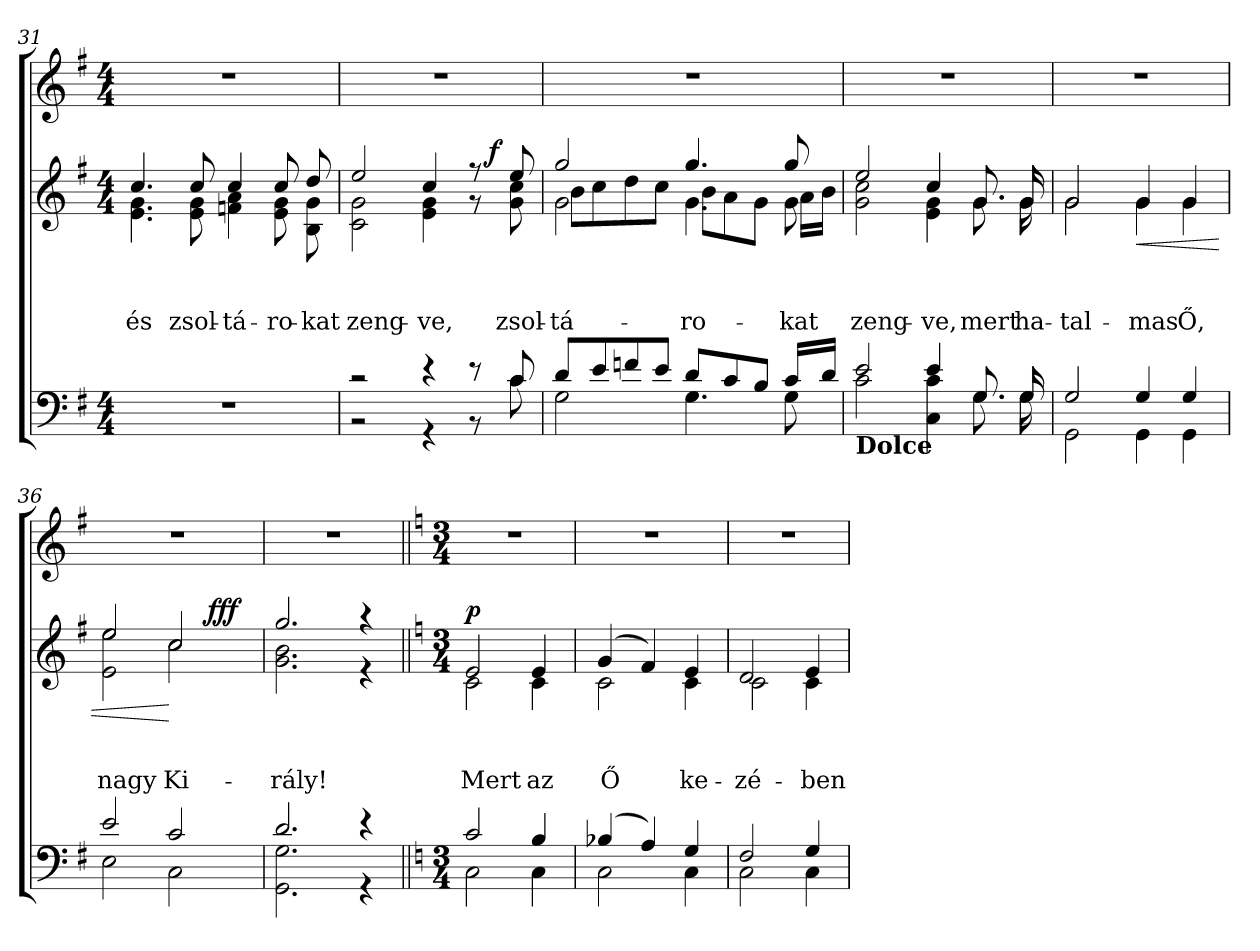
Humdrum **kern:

**kern	**kern	**text	**text	**text	**dynam	**kern
*part3	*part2	*part2	*part2	*part2	*part2	*part1
*staff3	*staff2	*staff2	*staff2	*staff2	*staff2	*staff1
*clefF4	*clefG2	*	*	*	*	*clefG2
*k[f#]	*k[f#]	*	*	*	*	*k[f#]
*e:	*e:	*	*	*	*	*e:
*M4/4	*M4/4	*	*	*	*	*M4/4
=31	=31	=31	=31	=31	=31	=31
*	*^	*	*	*	*	*
!	!	!	!	!	!LO:LY:b	!	!
1r	4.cc/	4.e\ 4.g\	.	.	és	.	1r
!	!	!	!	!	!LO:LY:b	!	!
.	8cc/	8e\ 8g\	.	.	zsol-	.	.
!	!	!	!	!	!LO:LY:b	!	!
.	4cc/	4fn\ 4a\	.	.	-tá-	.	.
!	!	!	!	!	!LO:LY:b	!	!
.	8cc/	8e\ 8g\	.	.	-ro-	.	.
!	!	!	!	!	!LO:LY:b	!	!
.	8dd/	8B\ 8g\	.	.	-kat	.	.
=32	=32	=32	=32	=32	=32	=32	=32
*^	*	*	*	*	*	*	*
!	!	!	!	!	!	!LO:LY:b	!	!
*	*	*	*^	*	*	*	*	*
2r	2r	2ee/	2c\ 2g\	2ryy	.	.	zeng-	.	1r
!	!	!	!	!	!	!	!LO:LY:b	!	!
4r	4r	4cc/	4e\ 4g\	4ryy	.	.	-ve,	.	.
8r	8r	8r	8r	16ryy	.	.	.	.	.
!	!	!	!	!	!	!	!	!LO:DY:a	!
.	.	.	.	8.ryy	.	.	.	f	.
!	!	!	!	!	!	!	!LO:LY:b	!	!
8c/	8c\	8ee/	8g\ 8cc\	.	.	.	zsol-	.	.
=33	=33	=33	=33	=33	=33	=33	=33	=33	=33
!	!	!	!	!	!	!	!LO:LY:b	!	!
8d/L	2G\	2gg/	2g\	8b\L	.	.	-tá-	.	1r
8e/	.	.	.	8cc\	.	.	.	.	.
8fn/	.	.	.	8dd\	.	.	.	.	.
8e/J	.	.	.	8cc\J	.	.	.	.	.
!	!	!	!	!	!	!	!LO:LY:b	!	!
8d/L	4.G\	4.gg/	4.g\	8b\L	.	.	-ro-	.	.
8c/	.	.	.	8a\	.	.	.	.	.
8B/J	.	.	.	8g\J	.	.	.	.	.
!	!	!	!	!	!	!	!LO:LY:b	!	!
16c/LL	8G\	8gg/	8g\	16a\LL	.	.	-kat	.	.
16d/JJ	.	.	.	16b\JJ	.	.	.	.	.
*	*	*	*v	*v	*	*	*	*	*
!!LO:LB:g=z
=34	=34	=34	=34	=34	=34	=34	=34	=34
*	*	*	*^	*	*	*	*	*
!LO:TX:b:B:t=Dolce	!	!	!	!	!	!	!	!	!
!	!	!	!	!	!	!	!LO:LY:b	!	!
*	*	*	*v	*v	*	*	*	*	*
2e/	2c\	2ee/	2g\ 2cc\	.	.	zeng-	.	1r
!	!	!	!	!	!	!LO:LY:b	!	!
4e/	4C\ 4c\	4cc/	4e\ 4g\	.	.	-ve,	.	.
!	!	!	!	!	!	!LO:LY:b	!	!
8.G/	8.G\	8.g/	8.g\	.	.	mert	.	.
!	!	!	!	!	!	!LO:LY:b	!	!
16G/	16G\	16g/	16g\	.	.	ha-	.	.
=35	=35	=35	=35	=35	=35	=35	=35	=35
!	!	!	!	!	!	!LO:LY:b	!	!
2G/	2GG\	2g/	2g\	.	.	-tal-	.	1r
!	!	!	!	!	!	!	!LO:HP:b	!
!	!	!	!	!	!	!LO:LY:b	!	!
4G/	4GG\	4g/	4g\	.	.	-mas	<	.
!	!	!	!	!	!	!LO:LY:b	!	!
4G/	4GG\	4g/	4g\	.	.	Ő,	.	.
=36	=36	=36	=36	=36	=36	=36	=36	=36
!	!	!	!	!	!	!LO:LY:b	!	!
*	*	*	*^	*	*	*	*	*
2e/	2E\	2ee/	2e\ 2ee\	2ryy	.	.	nagy	.	1r
!	!	!	!	!	!	!	!LO:LY:b	!	!
2c/	2C\	2cc/	2cc\	8..ryy	.	.	Ki-	[	.
!	!	!	!	!	!	!	!	!LO:DY:a	!
.	.	.	.	4ryy	.	.	.	fff	.
.	.	.	.	32ryy	.	.	.	.	.
*	*	*	*v	*v	*	*	*	*	*
=37	=37	=37	=37	=37	=37	=37	=37	=37
*	*	*	*^	*	*	*	*	*
!	!	!	!	!	!	!	!LO:LY:b	!	!
*	*	*	*v	*v	*	*	*	*	*
2.d/	2.GG\ 2.G\	2.gg/	2.g\ 2.b\	.	.	-rály!	.	1r
4r	4r	4r	4r	.	.	.	.	.
!!LO:LB:g=z
=38||	=38||	=38||	=38||	=38||	=38||	=38||	=38||	=38||
*k[]	*	*k[]	*	*	*	*	*	*k[]
*a:	*	*a:	*	*	*	*	*	*a:
*M3/4	*	*M3/4	*	*	*	*	*	*M3/4
!	!	!	!	!	!	!LO:LY:b	!LO:DY:a	!
2c/	2C\	2e/	2c\	.	.	Mert	p	2.r
!	!	!	!	!	!	!LO:LY:b	!	!
4B/	4C\	4e/	4c\	.	.	az	.	.
=39	=39	=39	=39	=39	=39	=39	=39	=39
!	!	!	!	!	!	!LO:LY:b	!	!
(>4B-X/	2C\	(>4g/	2c\	.	.	Ő	.	2.r
4A/)	.	4f/)	.	.	.	.	.	.
!	!	!	!	!	!	!LO:LY:b	!	!
4G/	4C\	4e/	4c\	.	.	ke-	.	.
=40	=40	=40	=40	=40	=40	=40	=40	=40
!	!	!	!	!	!	!LO:LY:b	!	!
2F/	2C\	2d/	2c\	.	.	-zé-	.	2.r
!	!	!	!	!	!	!LO:LY:b	!	!
4G/	4C\	4e/	4c\	.	.	-ben	.	.
*v	*v	*	*	*	*	*	*	*
*	*v	*v	*	*	*	*	*
=	=	=	=	=	=	=
*-	*-	*-	*-	*-	*-	*-
